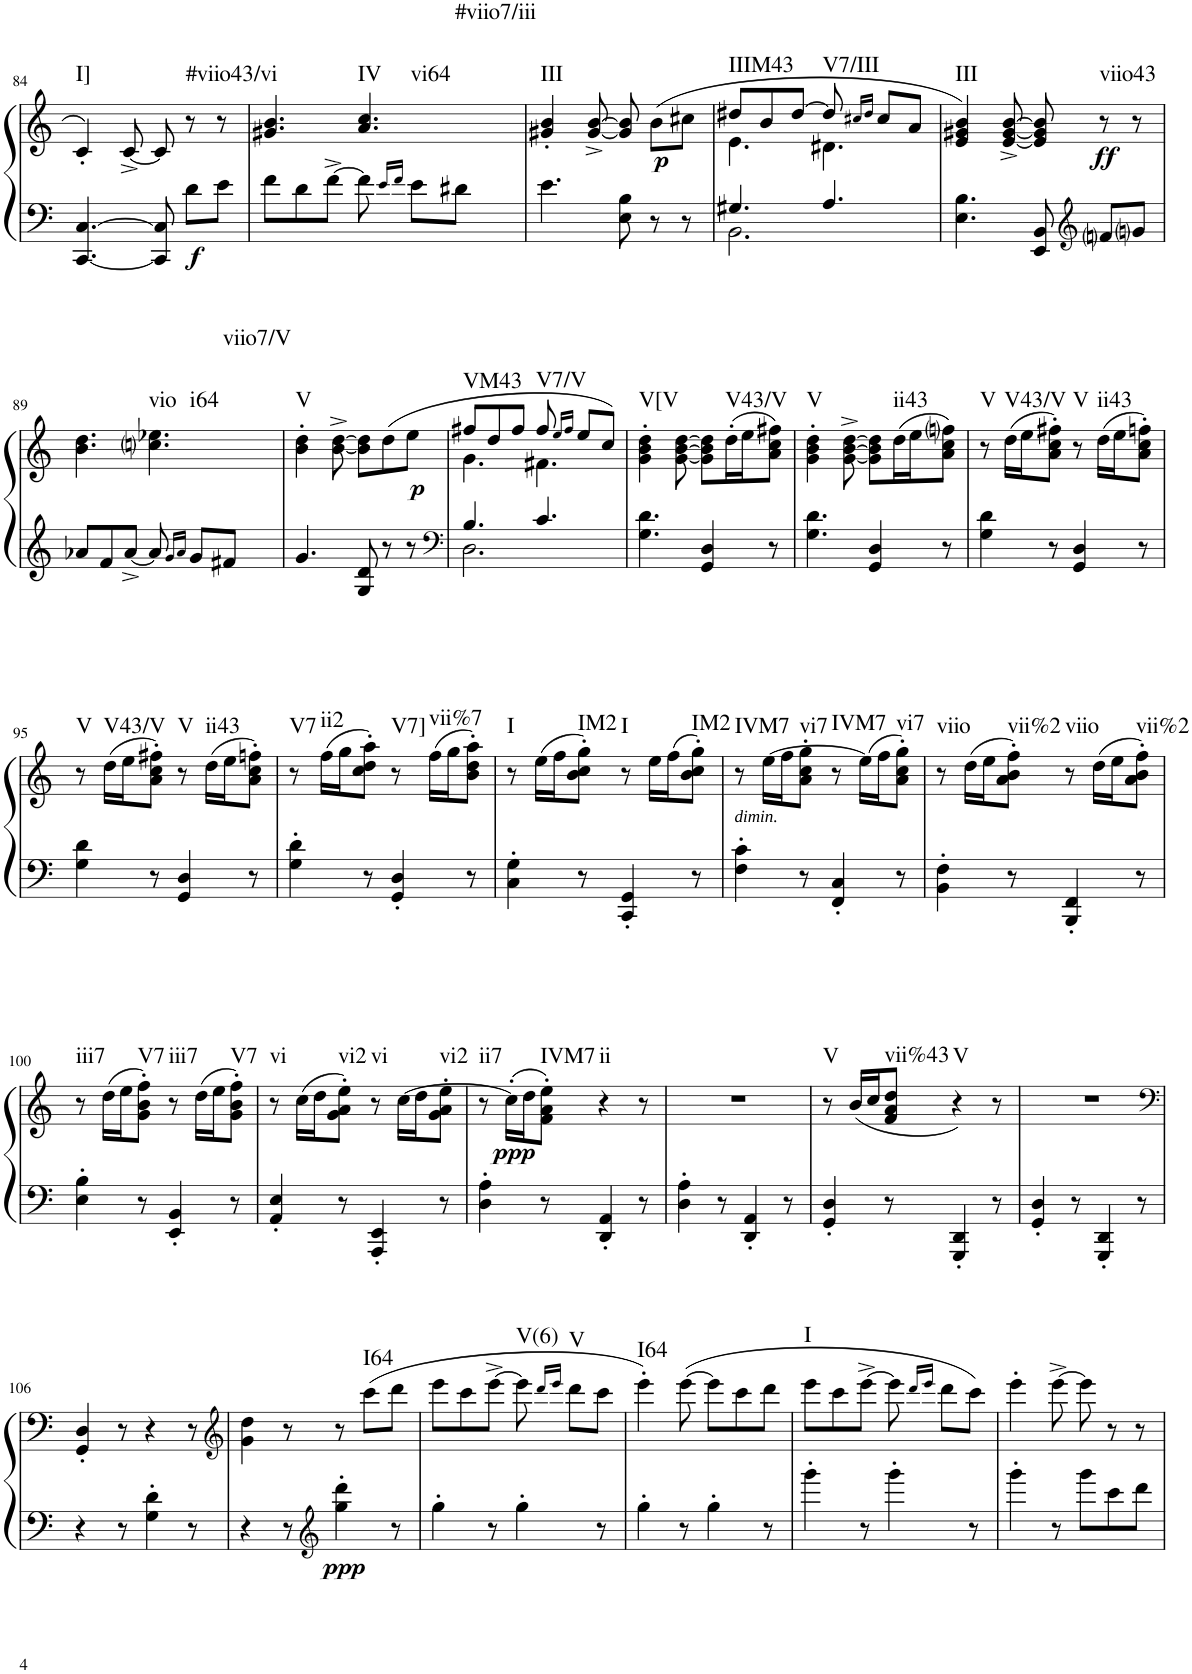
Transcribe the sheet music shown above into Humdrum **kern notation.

**kern	**kern	**dynam	**harte
*part1	*part1	*part1	*part1
*staff2	*staff1	*staff1/2	*
*I"Midi_1	*	*	*
!!LO:PB:g=z
*clefF4	*clefG2	*	*
*k[]	*k[]	*	*
*M6/8	*M6/8	*	*
=84	=84	=84	=84
*^	*^	*	*
!	!	!	!	!	!LO:H:kt=I]
[4.CC/ [4.C/	2ryy	4c'/	2ryy	.	N
.	.	[8c^/	.	.	.
8CC/] 8C/]	.	8c/]	.	.	.
!	!	!	!	!LO:DY:b=2	!LO:H:kt=#viio43/vi
8d\L	4ryy	8r	4ryy	f	N
8e\J	.	8r	.	.	.
=85	=85	=85	=85	=85	=85
8f\L	2ryy	4.g#X/ 4.b/	2ryy	.	.
8d\	.	.	.	.	.
[8f^\J	.	.	.	.	.
!	!	!	!	!	!LO:H:n=1:kt=IV
!	!	!	!	!	!LO:H:n=2:kt=vi64
!	!	!	!	!	!LO:H:n=3:kt=#viio7/iii
8f\]	.	4.a/ 4.cc/	.	.	N N N
16qe/LL	.	.	.	.	.
16qf/JJ	.	.	.	.	.
8e\L	4ryy	.	4ryy	.	.
8d#X\J	.	.	.	.	.
=86	=86	=86	=86	=86	=86
!	!	!	!	!	!LO:H:kt=III
4.e\	2ryy	4g#X/' 4b/'	2ryy	.	N
.	.	[8g#/^ [8b/^	.	.	.
8E\ 8B\	.	8g#/] 8b/]	.	.	.
!	!	!	!	!LO:DY:b	!
8r	4ryy	(8b\L	4ryy	p	.
8r	.	8cc#X\J	.	.	.
=87	=87	=87	=87	=87	=87
!	!	!	!	!	!LO:H:kt=IIIM43
4.G#X/	2.BB\	8dd#X/L	4.e\	.	N
.	.	8b/	.	.	.
.	.	[8dd#/J	.	.	.
!	!	!	!	!	!LO:H:kt=V7/III
4.A/	.	8dd#/]	4.d#X\	.	N
.	.	16qcc#X/LL	.	.	.
.	.	16qdd#/JJ	.	.	.
.	.	8cc#/L	.	.	.
.	.	8a/J	.	.	.
=88	=88	=88	=88	=88	=88
!	!	!	!	!	!LO:H:kt=III
4.E\ 4.B\	2ryy	4e/ 4g#X/ 4b/)	2ryy	.	N
.	.	[8e/^ [8g#/^ [8b/^	.	.	.
8EE/ 8BB/	.	8e/] 8g#/] 8b/]	.	.	.
*clefG2	*	*	*	*	*
!	!	!	!	!LO:DY:b	!LO:H:kt=viio43
8fni/L	4ryy	8r	4ryy	ff	N
8gni/J	.	8r	.	.	.
!!LO:LB:g=z	!!
=89	=89	=89	=89	=89	=89
8a-X/L	2ryy	4.b\ 4.dd\	2ryy	.	.
8f/	.	.	.	.	.
[8a-^/J	.	.	.	.	.
!	!	!	!	!	!LO:H:n=1:kt=vio
!	!	!	!	!	!LO:H:n=2:kt=i64
!	!	!	!	!	!LO:H:n=3:kt=viio7/V
8a-/]	.	4.ccni\ 4.ee-X\	.	.	N N N
16qg/LL	.	.	.	.	.
16qa-/JJ	.	.	.	.	.
8g/L	4ryy	.	4ryy	.	.
8f#X/J	.	.	.	.	.
=90	=90	=90	=90	=90	=90
!	!	!	!	!	!LO:H:kt=V
4.g/	2ryy	4b\' 4dd\'	2ryy	.	N
.	.	[8b\^ [8dd\^	.	.	.
8G/ 8d/	.	8b\] 8dd\]L	.	.	.
8r	4ryy	(8dd\	4ryy	.	.
!	!	!	!	!LO:DY:b	!
8r	.	8ee\J	.	p	.
=91	=91	=91	=91	=91	=91
*clefF4	*	*	*	*	*
!	!	!	!	!	!LO:H:kt=VM43
4.B/	2.D\	8ff#X/L	4.g\	.	N
.	.	8dd/	.	.	.
.	.	8ff#/J	.	.	.
!	!	!	!	!	!LO:H:kt=V7/V
4.c/	.	8ff#/	4.f#X\	.	N
.	.	16qee/LL	.	.	.
.	.	16qff#/JJ	.	.	.
.	.	8ee/L	.	.	.
.	.	8cc/J)	.	.	.
*v	*v	*	*	*	*
*	*v	*v	*	*
=92	=92	=92	=92
!	!	!	!LO:H:kt=V[V
4.G\ 4.d\	4g\' 4b\' 4dd\'	.	N
.	[8g\ [8b\ [8dd\	.	.
4GG/ 4D/	8g\] 8b\] 8dd\]L	.	.
!	!	!	!LO:H:kt=V43/V
.	(16dd'\L	.	N
.	16ee\J	.	.
8r	8a\ 8cc\ 8ff#X\J)	.	.
=93	=93	=93	=93
!	!	!	!LO:H:kt=V
4.G\ 4.d\	4g\' 4b\' 4dd\'	.	N
.	[8g\^ [8b\^ [8dd\^	.	.
4GG/ 4D/	8g\] 8b\] 8dd\]L	.	.
!	!	!	!LO:H:kt=ii43
.	(16dd\L	.	N
.	16ee\J	.	.
8r	8a\ 8cc\ 8ffni\J)	.	.
=94	=94	=94	=94
!	!	!	!LO:H:kt=V
4G\ 4d\	8r	.	N
!	!	!	!LO:H:kt=V43/V
.	(16dd\LL	.	N
.	16ee\J	.	.
8r	8a\' 8cc\' 8ff#X\'J)	.	.
!	!	!	!LO:H:kt=V
4GG/ 4D/	8r	.	N
!	!	!	!LO:H:kt=ii43
.	(16dd\LL	.	N
.	16ee\J	.	.
8r	8a\' 8cc\' 8ffn\'J)	.	.
!!LO:LB:g=z
=95	=95	=95	=95
!	!	!	!LO:H:kt=V
4G\ 4d\	8r	.	N
!	!	!	!LO:H:kt=V43/V
.	(16dd\LL	.	N
.	16ee\J	.	.
8r	8a\' 8cc\' 8ff#X\'J)	.	.
!	!	!	!LO:H:kt=V
4GG/ 4D/	8r	.	N
!	!	!	!LO:H:kt=ii43
.	(16dd\LL	.	N
.	16ee\J	.	.
8r	8a\' 8cc\' 8ffn\'J)	.	.
=96	=96	=96	=96
!	!	!	!LO:H:kt=V7
4G\' 4d\'	8r	.	N
!	!	!	!LO:H:kt=ii2
.	(16ff\LL	.	N
.	16gg\J	.	.
8r	8cc\' 8dd\' 8aa\'J)	.	.
!	!	!	!LO:H:kt=V7]
4GG/' 4D/'	8r	.	N
!	!	!	!LO:H:kt=vii%7
.	(16ff\LL	.	N
.	16gg\J	.	.
8r	8b\' 8dd\' 8aa\'J)	.	.
=97	=97	=97	=97
!	!	!	!LO:H:kt=I
4C\' 4G\'	8r	.	N
.	(16ee\LL	.	.
.	16ff\J	.	.
!	!	!	!LO:H:kt=IM2
8r	8b\' 8cc\' 8gg\'J)	.	N
!	!	!	!LO:H:kt=I
4CC/' 4GG/'	8r	.	N
.	16ee\LL	.	.
.	(16ff\J	.	.
!	!	!	!LO:H:kt=IM2
8r	8b\' 8cc\' 8gg\'J)	.	N
=98	=98	=98	=98
!LO:TX:a:i:t=dimin.	!	!	!LO:H:kt=IVM7
4F\' 4c\'	8r	.	N
.	[16ee\LL	.	.
.	16ff\J	.	.
!	!	!	!LO:H:kt=vi7
8r	8a\' 8cc\' 8gg\'J	.	N
!	!	!	!LO:H:kt=IVM7
4FF/' 4C/'	8r	.	N
.	(16ee\LL]	.	.
.	16ff\J	.	.
!	!	!	!LO:H:kt=vi7
8r	8a\' 8cc\' 8gg\'J)	.	N
=99	=99	=99	=99
!	!	!	!LO:H:kt=viio
4BB\' 4F\'	8r	.	N
.	(16dd\LL	.	.
.	16ee\J	.	.
!	!	!	!LO:H:kt=vii%2
8r	8a\' 8b\' 8ff\'J)	.	N
!	!	!	!LO:H:kt=viio
4BBB/' 4FF/'	8r	.	N
.	(16dd\LL	.	.
.	16ee\J	.	.
!	!	!	!LO:H:kt=vii%2
8r	8a\' 8b\' 8ff\'J)	.	N
!!LO:LB:g=z
=100	=100	=100	=100
!	!	!	!LO:H:kt=iii7
4E\' 4B\'	8r	.	N
.	(16dd\LL	.	.
.	16ee\J	.	.
!	!	!	!LO:H:kt=V7
8r	8g\' 8b\' 8ff\'J)	.	N
!	!	!	!LO:H:kt=iii7
4EE/' 4BB/'	8r	.	N
.	(16dd\LL	.	.
.	16ee\J	.	.
!	!	!	!LO:H:kt=V7
8r	8g\' 8b\' 8ff\'J)	.	N
=101	=101	=101	=101
!	!	!	!LO:H:kt=vi
4AA/' 4E/'	8r	.	N
.	(16cc\LL	.	.
.	16dd\J	.	.
!	!	!	!LO:H:kt=vi2
8r	8g\' 8a\' 8ee\'J)	.	N
!	!	!	!LO:H:kt=vi
4AAA/' 4EE/'	8r	.	N
.	[16cc\LL	.	.
.	16dd\J	.	.
!	!	!	!LO:H:kt=vi2
8r	8g\' 8a\' 8ee\'J	.	N
=102	=102	=102	=102
!	!	!	!LO:H:kt=ii7
4D\' 4A\'	8r	.	N
!	!	!LO:DY:b	!
.	(16cc'\LL]	ppp	.
.	16dd\J	.	.
!	!	!	!LO:H:kt=IVM7
8r	8f\' 8a\' 8ee\'J)	.	N
!	!	!	!LO:H:kt=ii
4DD/' 4AA/'	4r	.	N
8r	8r	.	.
=103	=103	=103	=103
4D\' 4A\'	2.r	.	.
8r	.	.	.
4DD/' 4AA/'	.	.	.
8r	.	.	.
=104	=104	=104	=104
!	!	!	!LO:H:kt=V
4GG/' 4D/'	8r	.	N
.	(16b/LL	.	.
.	16cc/J	.	.
!	!	!	!LO:H:kt=vii%43
8r	8f/ 8a/ 8dd/J	.	N
!	!	!	!LO:H:kt=V
4GGG/' 4DD/'	4r)	.	N
8r	8r	.	.
=105	=105	=105	=105
4GG/' 4D/'	2.r	.	.
8r	.	.	.
4GGG/' 4DD/'	.	.	.
8r	.	.	.
!!LO:LB:g=z
=106	=106	=106	=106
*	*clefF4	*	*
4r	4GG/' 4D/'	.	.
8r	8r	.	.
4G\' 4d\'	4r	.	.
8r	8r	.	.
=107	=107	=107	=107
*	*clefG2	*	*
4r	4g\ 4dd\	.	.
8r	8r	.	.
*clefG2	*	*	*
!	!	!LO:DY:b=2	!
4gg\' 4ddd\'	8r	ppp	.
!	!	!	!LO:H:kt=I64
.	(8ccc\L	.	N
8r	8ddd\J	.	.
=108	=108	=108	=108
4gg'\	8eee\L	.	.
.	8ccc\	.	.
8r	[8eee^\J	.	.
!	!	!	!LO:H:kt=V(6)
4gg'\	8eee\]	.	N
.	16qddd/LL	.	.
.	16qeee/JJ	.	.
!	!	!	!LO:H:kt=V
.	8ddd\L	.	N
8r	8ccc\J	.	.
=109	=109	=109	=109
!	!	!	!LO:H:kt=I64
4gg'\	4eee'\)	.	N
8r	([8eee\	.	.
4gg'\	8eee\L]	.	.
.	8ccc\	.	.
8r	8ddd\J	.	.
=110	=110	=110	=110
!	!	!	!LO:H:kt=I
4ggg'\	8eee\L	.	N
.	8ccc\	.	.
8r	[8eee^\J	.	.
4ggg'\	8eee\]	.	.
.	16qddd/LL	.	.
.	16qeee/JJ	.	.
.	8ddd\L	.	.
8r	8ccc\J)	.	.
=111	=111	=111	=111
4ggg'\	4eee'\	.	.
8r	[8eee^\	.	.
8ggg\L	8eee\]	.	.
8ccc\	8r	.	.
8ddd\J	8r	.	.
=	=	=	=
*-	*-	*-	*-
